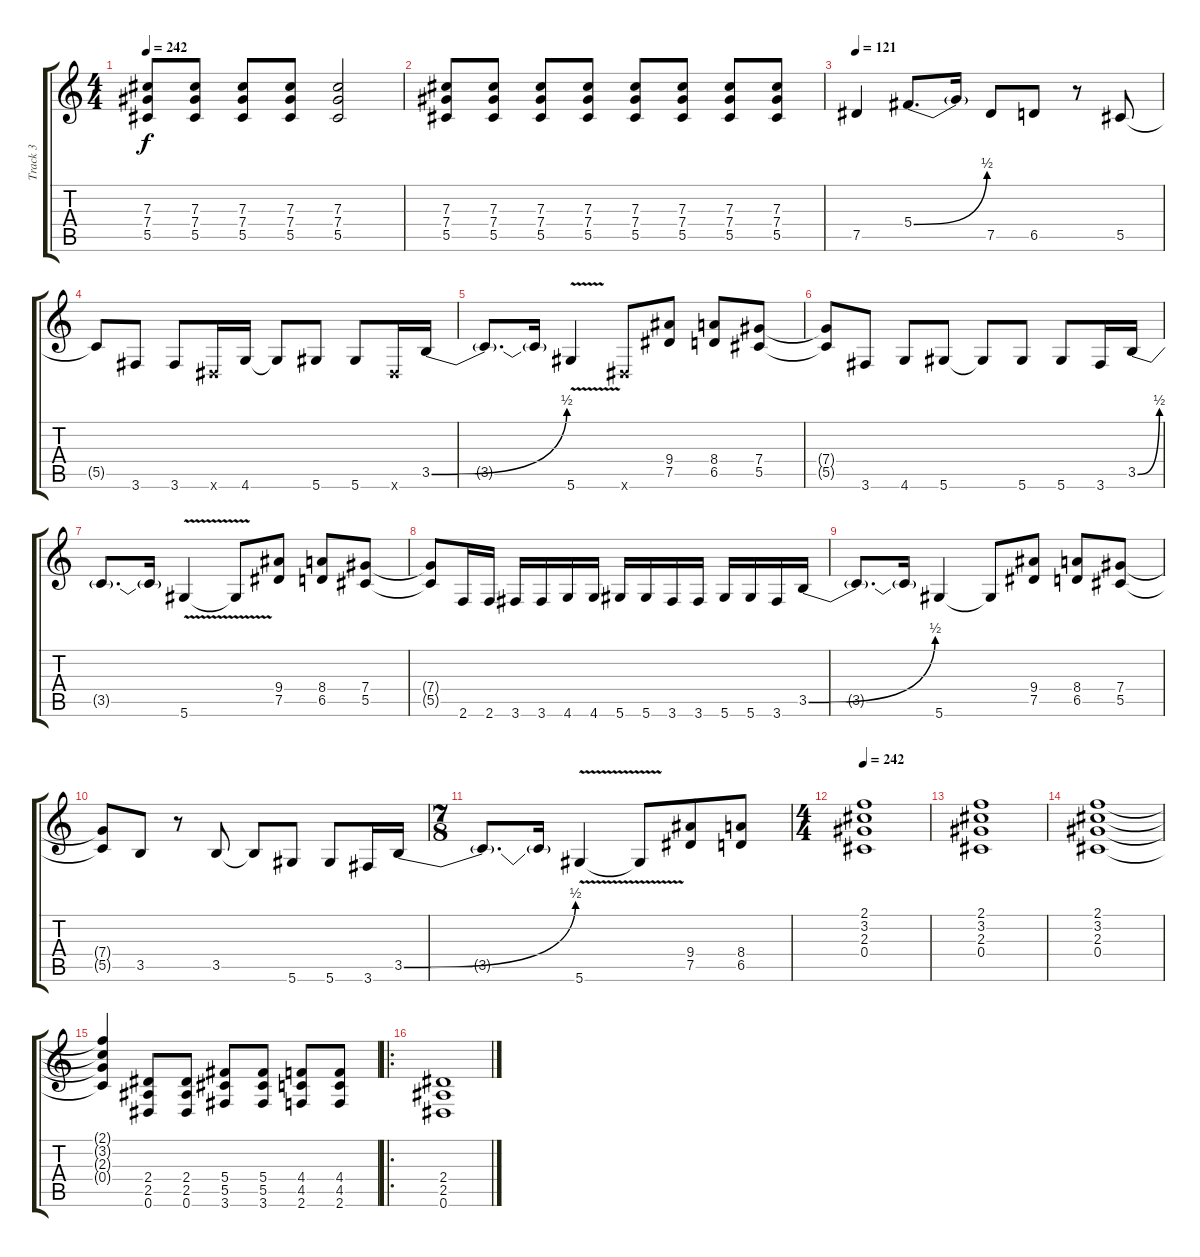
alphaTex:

\track ("Track 3" "Track 3") {instrument overdrivenguitar}
\staff {score tabs}
\tuning (Eb4 Bb3 Gb3 Db3 Ab2 Eb2) {hide}
\ts (4 4)
\tempo 242
\clef g2
\ks c
(7.3 7.4 5.5).8{dy f} (7.3 7.4 5.5).8 (7.3 7.4 5.5).8 (7.3 7.4 5.5).8 (7.3 7.4 5.5).2 |
(7.3 7.4 5.5).8 (7.3 7.4 5.5).8 (7.3 7.4 5.5).8 (7.3 7.4 5.5).8 (7.3 7.4 5.5).8 (7.3 7.4 5.5).8 (7.3 7.4 5.5).8 (7.3 7.4 5.5).8 |
\tempo 121
7.5.4 5.4{be (bend 0 0 60 2)}.8{d} 5.4{t}.16 7.5.8 6.5.8 r.8 5.5.8 |
5.5{t}.8 3.6.8 3.6.8 0.6{x}.16 4.6.16 4.6{t}.8 5.6.8 5.6.8 0.6{x}.16 3.5{be (bend 0 0 60 2)}.16 |
3.5{t}.8{d} 3.5{t}.16 5.6{v}.4 0.6{x}.8 (9.4 7.5).8 (8.4 6.5).8 (7.4 5.5).8 |
(7.4{t} 5.5{t}).8 3.6.8 4.6.8 5.6.8 5.6{t}.8 5.6.8 5.6.8 3.6.16 3.5{be (bend 0 0 60 2)}.16 |
3.5{t}.8{d} 3.5{t}.16 5.6{v}.4 5.6{t}.8 (9.4 7.5).8 (8.4 6.5).8 (7.4 5.5).8 |
(7.4{t} 5.5{t}).8 2.6.16 2.6.16 3.6.16 3.6.16 4.6.16 4.6.16 5.6.16 5.6.16 3.6.16 3.6.16 5.6.16 5.6.16 3.6.16 3.5{be (bend 0 0 60 2)}.16 |
3.5{t}.8{d} 3.5{t}.16 5.6.4 5.6{t}.8 (9.4 7.5).8 (8.4 6.5).8 (7.4 5.5).8 |
(7.4{t} 5.5{t}).8 3.5.8 r.8 3.5.8 3.5{t}.8 5.6.8 5.6.8 3.6.16 3.5{be (bend 0 0 60 2)}.16 |
\ts (7 8)
3.5{t}.8{d} 3.5{t}.16 5.6{v}.4 5.6{t}.8 (9.4 7.5).8 (8.4 6.5).8 |
\ts (4 4)
\tempo 242
(2.1 3.2 2.3 0.4).1 |
(2.1 3.2 2.3 0.4).1 |
(2.1 3.2 2.3 0.4).1 |
(2.1{t} 3.2{t} 2.3{t} 0.4{t}).4 (2.4 2.5 0.6).8 (2.4 2.5 0.6).8 (5.4 5.5 3.6).8 (5.4 5.5 3.6).8 (4.4 4.5 2.6).8 (4.4 4.5 2.6).8 |
\ro
(2.4 2.5 0.6).1
